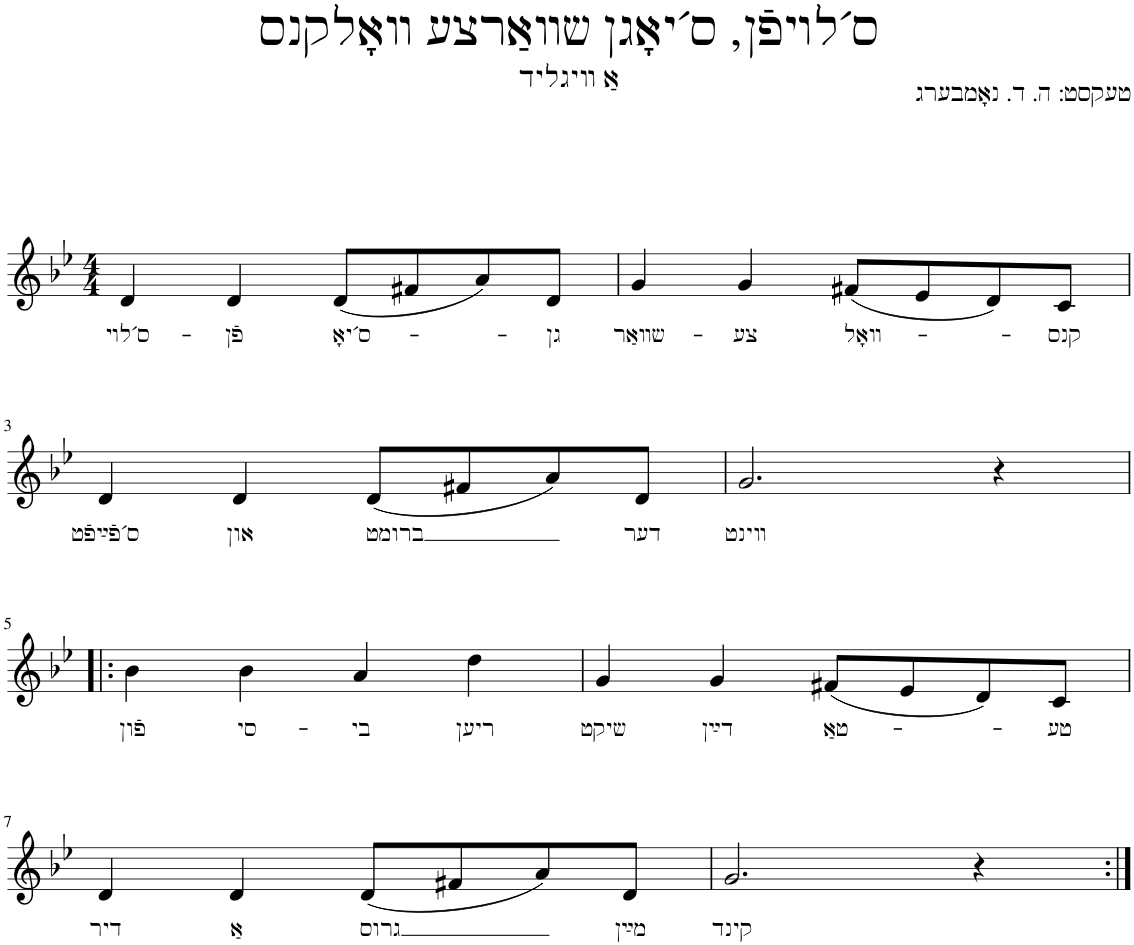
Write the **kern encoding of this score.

**kern	**text
*part1	*part1
*staff1	*staff1
*I"Piano	*
*I'Pno.	*
*clefG2	*
*k[b-e-]	*
*M4/4	*
=1	=1
!	!LO:LY:b
4d/	ס´לױ-
!	!LO:LY:b
4d/	-פֿן
!	!LO:LY:b
(8d/L	ס´יאָ-
8f#X/	.
8a/)	.
!	!LO:LY:b
8d/J	-גן
=2	=2
!	!LO:LY:b
4g/	שװאַר-
!	!LO:LY:b
4g/	-צע
!	!LO:LY:b
(8f#X/L	װאָל-
8e-/	.
8d/)	.
!	!LO:LY:b
8c/J	-קנס
!!LO:LB:g=z
=3	=3
!	!LO:LY:b
4d/	ס´פֿײַפֿט
!	!LO:LY:b
4d/	און
!	!LO:LY:b
(8d/L	ברומט
8f#X/	.
8a/)	.
!	!LO:LY:b
8d/J	דער
=4	=4
!	!LO:LY:b
2.g/	װינט
4r	.
!!LO:LB:g=z
=5!|:	=5!|:
!	!LO:LY:b
4b-\	פֿון
!	!LO:LY:b
4b-\	סי-
!	!LO:LY:b
4a/	-בי
!	!LO:LY:b
4dd\	ריען
=6	=6
!	!LO:LY:b
4g/	שיקט
!	!LO:LY:b
4g/	דײַן
!	!LO:LY:b
(8f#X/L	טאַ-
8e-/	.
8d/)	.
!	!LO:LY:b
8c/J	-טע
!!LO:LB:g=z
=7	=7
!	!LO:LY:b
4d/	דיר
!	!LO:LY:b
4d/	אַ
!	!LO:LY:b
(8d/L	גרוס
8f#X/	.
8a/)	.
!	!LO:LY:b
8d/J	מײַן
=8	=8
!	!LO:LY:b
2.g/	קינד
4r	.
=:|!	=:|!
*-	*-
